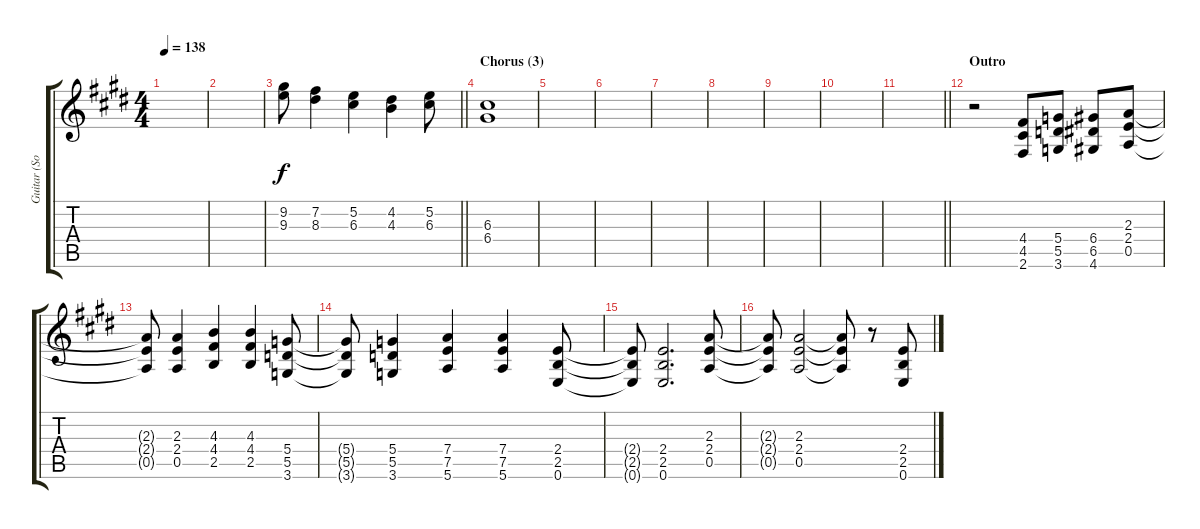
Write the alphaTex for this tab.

\track ("Guitar (Solo/Breaks)" "Guitar (So") {instrument overdrivenguitar}
\staff {score tabs}
\tuning (E4 B3 G3 D3 A2 E2) {hide}
\ts (4 4)
\tempo 138
\clef g2
\ks e
|
|
\barLineRight lightlight
(9.2 9.3).8{volume 15} (7.2 8.3).4 (5.2 6.3).4 (4.2 4.3).4 (5.2 6.3).8 |
\section ("" "Chorus (3)")
(6.3 6.4).1 |
|
|
|
|
|
|
\barLineRight lightlight
|
\section ("" "Outro")
r.2 (4.4 4.5 2.6).8{volume 11} (5.4 5.5 3.6).8 (6.4 6.5 4.6).8 (2.3 2.4 0.5).8 |
(2.3{t} 2.4{t} 0.5{t}).8 (2.3 2.4 0.5).4 (4.3 4.4 2.5).4 (4.3 4.4 2.5).4 (5.4 5.5 3.6).8 |
(5.4{t} 5.5{t} 3.6{t}).8 (5.4 5.5 3.6).4 (7.4 7.5 5.6).4 (7.4 7.5 5.6).4 (2.4 2.5 0.6).8 |
(2.4{t} 2.5{t} 0.6{t}).8 (2.4 2.5 0.6).2{d} (2.3 2.4 0.5).8 |
(2.3{t} 2.4{t} 0.5{t}).8 (2.3 2.4 0.5).2 (2.3{t} 2.4{t} 0.5{t}).8 r.8 (2.4 2.5 0.6).8
